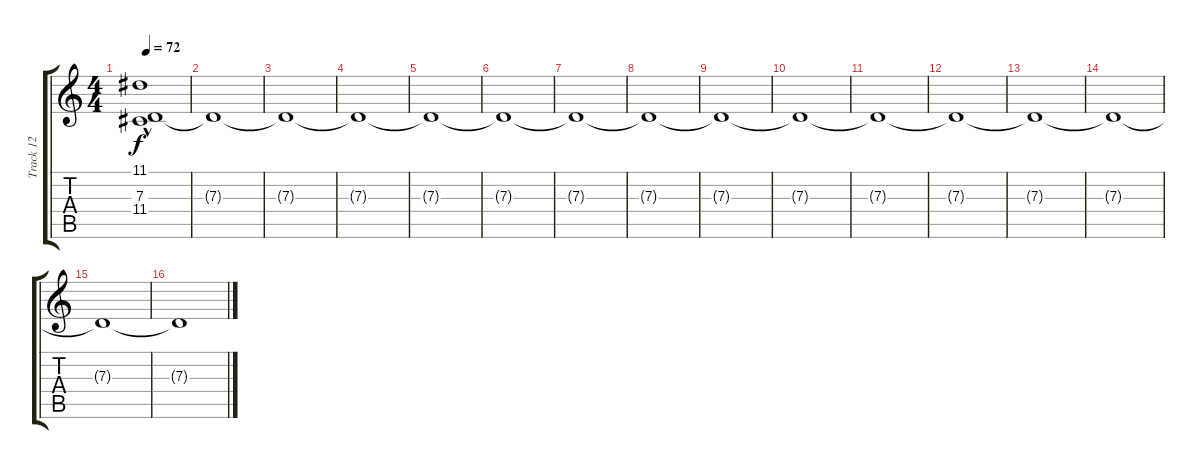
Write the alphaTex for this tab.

\track ("Track 12" "Track 12") {instrument rockorgan}
\staff {score tabs}
\tuning (E4 B3 G3 D3 A2 E2) {hide}
\ts (4 4)
\tempo 72
\clef g2
\ks c
(11.1{hac} 7.3 11.4{hac}).1{dy f} |
7.3{t}.1 |
7.3{t}.1 |
7.3{t}.1 |
7.3{t}.1 |
7.3{t}.1 |
7.3{t}.1 |
7.3{t}.1 |
7.3{t}.1 |
7.3{t}.1 |
7.3{t}.1 |
7.3{t}.1 |
7.3{t}.1 |
7.3{t}.1 |
7.3{t}.1 |
7.3{t}.1
